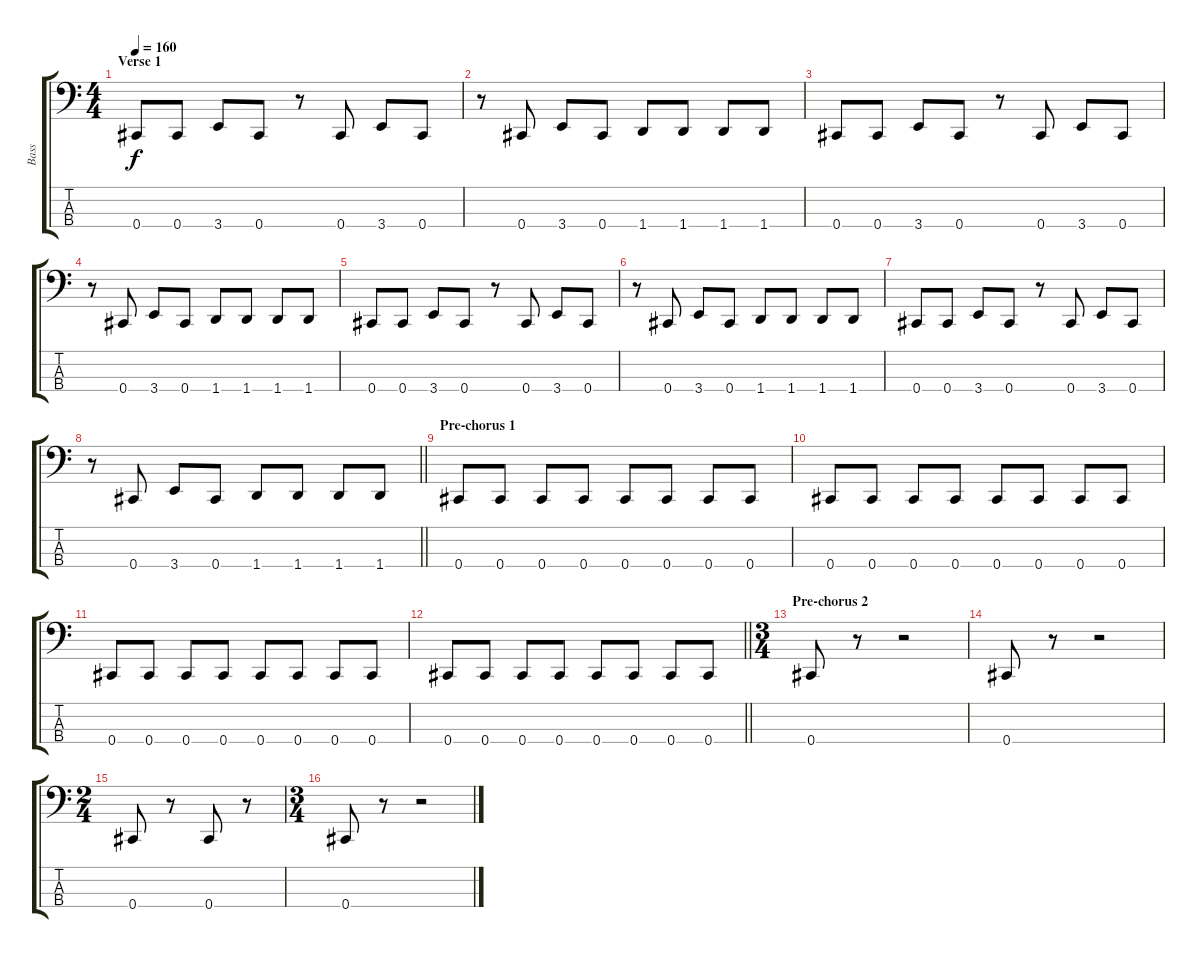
\track ("Bass" "Bass") {instrument electricbasspick}
\staff {score tabs}
\tuning (E2 B1 Gb1 Db1) {hide}
\ts (4 4)
\section ("" "Verse 1")
\tempo 160
\clef f4
\ks c
0.4.8{dy f} 0.4.8 3.4.8 0.4.8 r.8 0.4.8 3.4.8 0.4.8 |
r.8 0.4.8 3.4.8 0.4.8 1.4.8 1.4.8 1.4.8 1.4.8 |
0.4.8 0.4.8 3.4.8 0.4.8 r.8 0.4.8 3.4.8 0.4.8 |
r.8 0.4.8 3.4.8 0.4.8 1.4.8 1.4.8 1.4.8 1.4.8 |
0.4.8 0.4.8 3.4.8 0.4.8 r.8 0.4.8 3.4.8 0.4.8 |
r.8 0.4.8 3.4.8 0.4.8 1.4.8 1.4.8 1.4.8 1.4.8 |
0.4.8 0.4.8 3.4.8 0.4.8 r.8 0.4.8 3.4.8 0.4.8 |
\barLineRight lightlight
r.8 0.4.8 3.4.8 0.4.8 1.4.8 1.4.8 1.4.8 1.4.8 |
\section ("" "Pre-chorus 1")
0.4.8 0.4.8 0.4.8 0.4.8 0.4.8 0.4.8 0.4.8 0.4.8 |
0.4.8 0.4.8 0.4.8 0.4.8 0.4.8 0.4.8 0.4.8 0.4.8 |
0.4.8 0.4.8 0.4.8 0.4.8 0.4.8 0.4.8 0.4.8 0.4.8 |
\barLineRight lightlight
0.4.8 0.4.8 0.4.8 0.4.8 0.4.8 0.4.8 0.4.8 0.4.8 |
\ts (3 4)
\section ("" "Pre-chorus 2")
0.4.8 r.8 r.2 |
0.4.8 r.8 r.2 |
\ts (2 4)
0.4.8 r.8 0.4.8 r.8 |
\ts (3 4)
0.4.8 r.8 r.2
